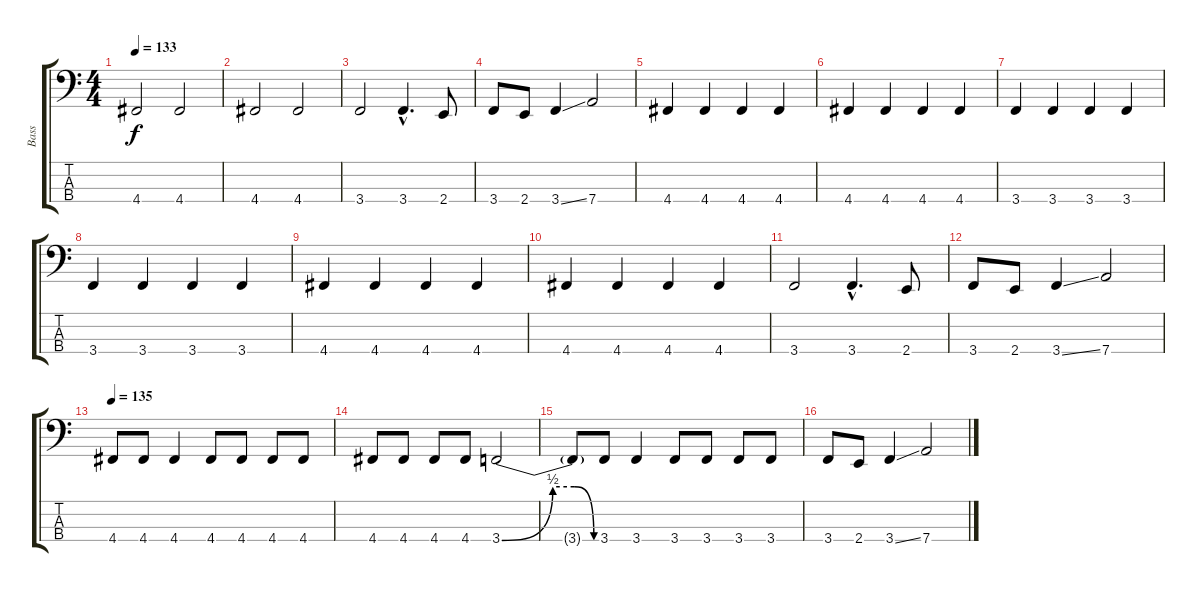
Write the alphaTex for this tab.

\track ("Bass" "Bass") {instrument electricbasspick}
\staff {score tabs}
\tuning (F2 C2 G1 D1) {hide}
\ts (4 4)
\tempo 133
\clef f4
\ks c
4.4.2{dy f} 4.4.2 |
4.4.2 4.4.2 |
3.4.2 3.4{hac}.4{d} 2.4.8 |
3.4.8 2.4.8 3.4{ss}.4 7.4.2 |
4.4.4 4.4.4 4.4.4 4.4.4 |
4.4.4 4.4.4 4.4.4 4.4.4 |
3.4.4 3.4.4 3.4.4 3.4.4 |
3.4.4 3.4.4 3.4.4 3.4.4 |
4.4.4 4.4.4 4.4.4 4.4.4 |
4.4.4 4.4.4 4.4.4 4.4.4 |
3.4.2 3.4{hac}.4{d} 2.4.8 |
3.4.8 2.4.8 3.4{ss}.4 7.4.2 |
\tempo 135
4.4.8 4.4.8 4.4.4 4.4.8 4.4.8 4.4.8 4.4.8 |
4.4.8 4.4.8 4.4.8 4.4.8 3.4{be (custom 0 0 31 2 44 2 56 0 60 0)}.2 |
3.4{t}.8 3.4.8 3.4.4 3.4.8 3.4.8 3.4.8 3.4.8 |
3.4.8 2.4.8 3.4{ss}.4 7.4.2
